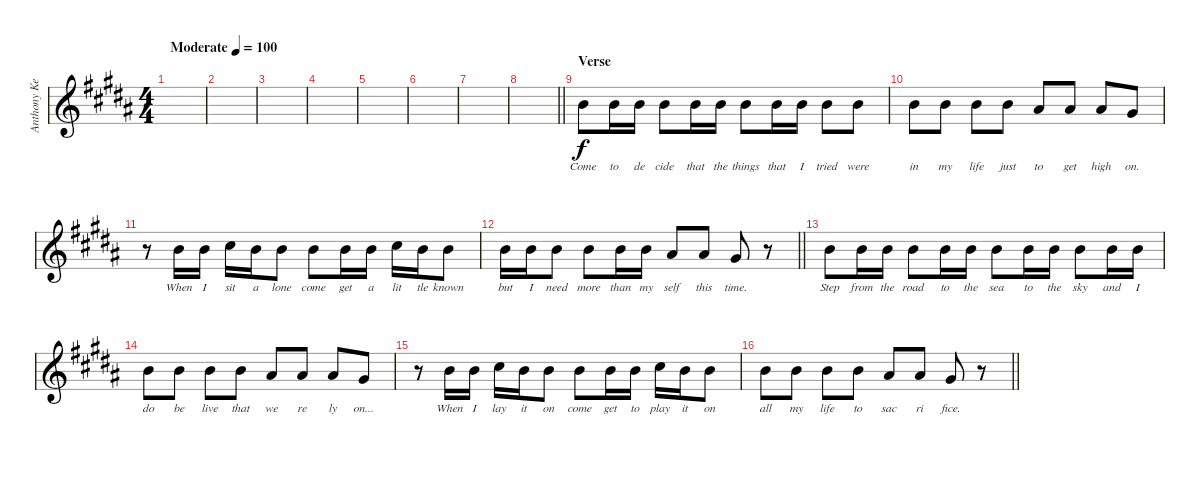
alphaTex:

\track ("Anthony Kedis (Lead Vocals)" "Anthony Ke") {instrument electricguitarjazz}
\staff {score}
\tuning (E4 B3 G3 D3 A2 E2) {hide}
\ts (4 4)
\tempo (100 "Moderate")
\clef g2
\ks b
|
|
|
|
|
|
|
\barLineRight lightlight
|
\section ("" "Verse")
0.2.8{lyrics (0 "Come") lyrics (1 "") lyrics (2 "") lyrics (3 "") lyrics (4 "")} 0.2.16{lyrics (0 "to") lyrics (1 "") lyrics (2 "") lyrics (3 "") lyrics (4 "")} 0.2.16{lyrics (0 "de") lyrics (1 "") lyrics (2 "") lyrics (3 "") lyrics (4 "")} 0.2.8{lyrics (0 "cide") lyrics (1 "") lyrics (2 "") lyrics (3 "") lyrics (4 "")} 0.2.16{lyrics (0 "that") lyrics (1 "") lyrics (2 "") lyrics (3 "") lyrics (4 "")} 0.2.16{lyrics (0 "the") lyrics (1 "") lyrics (2 "") lyrics (3 "") lyrics (4 "")} 0.2.8{lyrics (0 "things") lyrics (1 "") lyrics (2 "") lyrics (3 "") lyrics (4 "")} 0.2.16{lyrics (0 "that") lyrics (1 "") lyrics (2 "") lyrics (3 "") lyrics (4 "")} 0.2.16{lyrics (0 "I") lyrics (1 "") lyrics (2 "") lyrics (3 "") lyrics (4 "")} 0.2.8{lyrics (0 "tried") lyrics (1 "") lyrics (2 "") lyrics (3 "") lyrics (4 "")} 0.2.8{lyrics (0 "were") lyrics (1 "") lyrics (2 "") lyrics (3 "") lyrics (4 "")} |
0.2.8{lyrics (0 "in") lyrics (1 "") lyrics (2 "") lyrics (3 "") lyrics (4 "")} 0.2.8{lyrics (0 "my") lyrics (1 "") lyrics (2 "") lyrics (3 "") lyrics (4 "")} 0.2.8{lyrics (0 "life") lyrics (1 "") lyrics (2 "") lyrics (3 "") lyrics (4 "")} 0.2.8{lyrics (0 "just") lyrics (1 "") lyrics (2 "") lyrics (3 "") lyrics (4 "")} 3.3.8{lyrics (0 "to") lyrics (1 "") lyrics (2 "") lyrics (3 "") lyrics (4 "")} 3.3.8{lyrics (0 "get") lyrics (1 "") lyrics (2 "") lyrics (3 "") lyrics (4 "")} 3.3.8{lyrics (0 "high") lyrics (1 "") lyrics (2 "") lyrics (3 "") lyrics (4 "")} 6.4.8{lyrics (0 "on.") lyrics (1 "") lyrics (2 "") lyrics (3 "") lyrics (4 "")} |
r.8 0.2.16{lyrics (0 "When") lyrics (1 "") lyrics (2 "") lyrics (3 "") lyrics (4 "")} 0.2.16{lyrics (0 "I") lyrics (1 "") lyrics (2 "") lyrics (3 "") lyrics (4 "")} 2.2.16{lyrics (0 "sit") lyrics (1 "") lyrics (2 "") lyrics (3 "") lyrics (4 "")} 0.2.16{lyrics (0 "a") lyrics (1 "") lyrics (2 "") lyrics (3 "") lyrics (4 "")} 0.2.8{lyrics (0 "lone") lyrics (1 "") lyrics (2 "") lyrics (3 "") lyrics (4 "")} 0.2.8{lyrics (0 "come") lyrics (1 "") lyrics (2 "") lyrics (3 "") lyrics (4 "")} 0.2.16{lyrics (0 "get") lyrics (1 "") lyrics (2 "") lyrics (3 "") lyrics (4 "")} 0.2.16{lyrics (0 "a") lyrics (1 "") lyrics (2 "") lyrics (3 "") lyrics (4 "")} 2.2.16{lyrics (0 "lit") lyrics (1 "") lyrics (2 "") lyrics (3 "") lyrics (4 "")} 0.2.16{lyrics (0 "tle") lyrics (1 "") lyrics (2 "") lyrics (3 "") lyrics (4 "")} 0.2.8{lyrics (0 "known") lyrics (1 "") lyrics (2 "") lyrics (3 "") lyrics (4 "")} |
\barLineRight lightlight
0.2.16{lyrics (0 "but") lyrics (1 "") lyrics (2 "") lyrics (3 "") lyrics (4 "")} 0.2.16{lyrics (0 "I") lyrics (1 "") lyrics (2 "") lyrics (3 "") lyrics (4 "")} 0.2.8{lyrics (0 "need") lyrics (1 "") lyrics (2 "") lyrics (3 "") lyrics (4 "")} 0.2.8{lyrics (0 "more") lyrics (1 "") lyrics (2 "") lyrics (3 "") lyrics (4 "")} 0.2.16{lyrics (0 "than") lyrics (1 "") lyrics (2 "") lyrics (3 "") lyrics (4 "")} 0.2.16{lyrics (0 "my") lyrics (1 "") lyrics (2 "") lyrics (3 "") lyrics (4 "")} 3.3.8{lyrics (0 "self") lyrics (1 "") lyrics (2 "") lyrics (3 "") lyrics (4 "")} 3.3.8{lyrics (0 "this") lyrics (1 "") lyrics (2 "") lyrics (3 "") lyrics (4 "")} 1.3.8{lyrics (0 "time.") lyrics (1 "") lyrics (2 "") lyrics (3 "") lyrics (4 "")} r.8 |
0.2.8{lyrics (0 "Step") lyrics (1 "") lyrics (2 "") lyrics (3 "") lyrics (4 "")} 0.2.16{lyrics (0 "from") lyrics (1 "") lyrics (2 "") lyrics (3 "") lyrics (4 "")} 0.2.16{lyrics (0 "the") lyrics (1 "") lyrics (2 "") lyrics (3 "") lyrics (4 "")} 0.2.8{lyrics (0 "road") lyrics (1 "") lyrics (2 "") lyrics (3 "") lyrics (4 "")} 0.2.16{lyrics (0 "to") lyrics (1 "") lyrics (2 "") lyrics (3 "") lyrics (4 "")} 0.2.16{lyrics (0 "the") lyrics (1 "") lyrics (2 "") lyrics (3 "") lyrics (4 "")} 0.2.8{lyrics (0 "sea") lyrics (1 "") lyrics (2 "") lyrics (3 "") lyrics (4 "")} 0.2.16{lyrics (0 "to") lyrics (1 "") lyrics (2 "") lyrics (3 "") lyrics (4 "")} 0.2.16{lyrics (0 "the") lyrics (1 "") lyrics (2 "") lyrics (3 "") lyrics (4 "")} 0.2.8{lyrics (0 "sky") lyrics (1 "") lyrics (2 "") lyrics (3 "") lyrics (4 "")} 0.2.16{lyrics (0 "and") lyrics (1 "") lyrics (2 "") lyrics (3 "") lyrics (4 "")} 0.2.16{lyrics (0 "I") lyrics (1 "") lyrics (2 "") lyrics (3 "") lyrics (4 "")} |
0.2.8{lyrics (0 "do") lyrics (1 "") lyrics (2 "") lyrics (3 "") lyrics (4 "")} 0.2.8{lyrics (0 "be") lyrics (1 "") lyrics (2 "") lyrics (3 "") lyrics (4 "")} 0.2.8{lyrics (0 "live") lyrics (1 "") lyrics (2 "") lyrics (3 "") lyrics (4 "")} 0.2.8{lyrics (0 "that") lyrics (1 "") lyrics (2 "") lyrics (3 "") lyrics (4 "")} 3.3.8{lyrics (0 "we") lyrics (1 "") lyrics (2 "") lyrics (3 "") lyrics (4 "")} 3.3.8{lyrics (0 "re") lyrics (1 "") lyrics (2 "") lyrics (3 "") lyrics (4 "")} 3.3.8{lyrics (0 "ly") lyrics (1 "") lyrics (2 "") lyrics (3 "") lyrics (4 "")} 1.3.8{lyrics (0 "on...") lyrics (1 "") lyrics (2 "") lyrics (3 "") lyrics (4 "")} |
r.8 0.2.16{lyrics (0 "When") lyrics (1 "") lyrics (2 "") lyrics (3 "") lyrics (4 "")} 0.2.16{lyrics (0 "I") lyrics (1 "") lyrics (2 "") lyrics (3 "") lyrics (4 "")} 6.3.16{lyrics (0 "lay") lyrics (1 "") lyrics (2 "") lyrics (3 "") lyrics (4 "")} 0.2.16{lyrics (0 "it") lyrics (1 "") lyrics (2 "") lyrics (3 "") lyrics (4 "")} 0.2.8{lyrics (0 "on") lyrics (1 "") lyrics (2 "") lyrics (3 "") lyrics (4 "")} 0.2.8{lyrics (0 "come") lyrics (1 "") lyrics (2 "") lyrics (3 "") lyrics (4 "")} 0.2.16{lyrics (0 "get") lyrics (1 "") lyrics (2 "") lyrics (3 "") lyrics (4 "")} 0.2.16{lyrics (0 "to") lyrics (1 "") lyrics (2 "") lyrics (3 "") lyrics (4 "")} 2.2.16{lyrics (0 "play") lyrics (1 "") lyrics (2 "") lyrics (3 "") lyrics (4 "")} 0.2.16{lyrics (0 "it") lyrics (1 "") lyrics (2 "") lyrics (3 "") lyrics (4 "")} 0.2.8{lyrics (0 "on") lyrics (1 "") lyrics (2 "") lyrics (3 "") lyrics (4 "")} |
\barLineRight lightlight
0.2.8{lyrics (0 "all") lyrics (1 "") lyrics (2 "") lyrics (3 "") lyrics (4 "")} 0.2.8{lyrics (0 "my") lyrics (1 "") lyrics (2 "") lyrics (3 "") lyrics (4 "")} 0.2.8{lyrics (0 "life") lyrics (1 "") lyrics (2 "") lyrics (3 "") lyrics (4 "")} 0.2.8{lyrics (0 "to") lyrics (1 "") lyrics (2 "") lyrics (3 "") lyrics (4 "")} 3.3.8{lyrics (0 "sac") lyrics (1 "") lyrics (2 "") lyrics (3 "") lyrics (4 "")} 3.3.8{lyrics (0 "ri") lyrics (1 "") lyrics (2 "") lyrics (3 "") lyrics (4 "")} 6.4.8{lyrics (0 "fice.") lyrics (1 "") lyrics (2 "") lyrics (3 "") lyrics (4 "")} r.8
